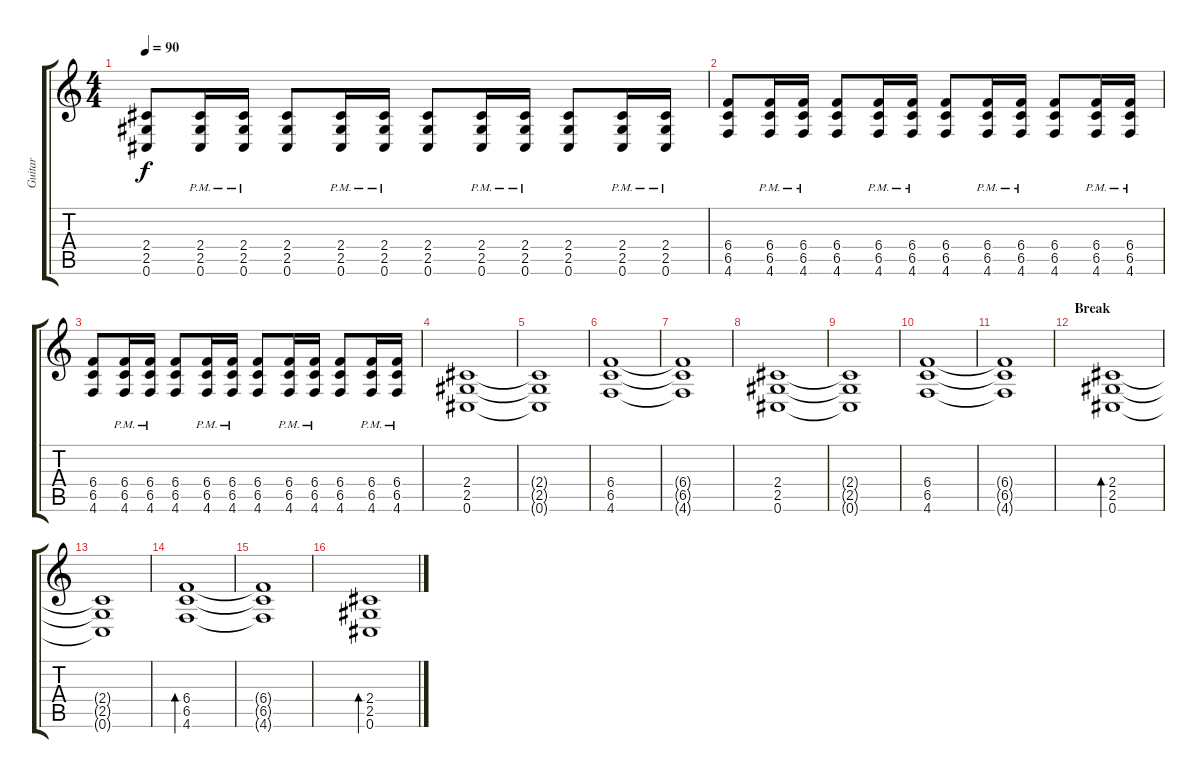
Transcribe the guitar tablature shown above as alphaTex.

\track ("Guitar" "Guitar") {instrument distortionguitar}
\staff {score tabs}
\tuning (Db4 Ab3 E3 B2 Gb2 Db2) {hide}
\ts (4 4)
\tempo 90
\clef g2
\ks c
(2.4 2.5 0.6).8{dy f} (2.4{pm} 2.5{pm} 0.6{pm}).16 (2.4{pm} 2.5{pm} 0.6{pm}).16 (2.4 2.5 0.6).8 (2.4{pm} 2.5{pm} 0.6{pm}).16 (2.4{pm} 2.5{pm} 0.6{pm}).16 (2.4 2.5 0.6).8 (2.4{pm} 2.5{pm} 0.6{pm}).16 (2.4{pm} 2.5{pm} 0.6{pm}).16 (2.4 2.5 0.6).8 (2.4{pm} 2.5{pm} 0.6{pm}).16 (2.4{pm} 2.5{pm} 0.6{pm}).16 |
(6.4 6.5 4.6).8 (6.4{pm} 6.5{pm} 4.6{pm}).16 (6.4{pm} 6.5{pm} 4.6{pm}).16 (6.4 6.5 4.6).8 (6.4{pm} 6.5{pm} 4.6{pm}).16 (6.4{pm} 6.5{pm} 4.6{pm}).16 (6.4 6.5 4.6).8 (6.4{pm} 6.5{pm} 4.6{pm}).16 (6.4{pm} 6.5{pm} 4.6{pm}).16 (6.4 6.5 4.6).8 (6.4{pm} 6.5{pm} 4.6{pm}).16 (6.4{pm} 6.5{pm} 4.6{pm}).16 |
(6.4 6.5 4.6).8 (6.4{pm} 6.5{pm} 4.6{pm}).16 (6.4{pm} 6.5{pm} 4.6{pm}).16 (6.4 6.5 4.6).8 (6.4{pm} 6.5{pm} 4.6{pm}).16 (6.4{pm} 6.5{pm} 4.6{pm}).16 (6.4 6.5 4.6).8 (6.4{pm} 6.5{pm} 4.6{pm}).16 (6.4{pm} 6.5{pm} 4.6{pm}).16 (6.4 6.5 4.6).8 (6.4{pm} 6.5{pm} 4.6{pm}).16 (6.4{pm} 6.5{pm} 4.6{pm}).16 |
(2.4 2.5 0.6).1 |
(2.4{t} 2.5{t} 0.6{t}).1 |
(6.4 6.5 4.6).1 |
(6.4{t} 6.5{t} 4.6{t}).1 |
(2.4 2.5 0.6).1 |
(2.4{t} 2.5{t} 0.6{t}).1 |
(6.4 6.5 4.6).1 |
(6.4{t} 6.5{t} 4.6{t}).1 |
\section ("" "Break")
(2.4 2.5 0.6).1{bd 480 volume 10 instrument overdrivenguitar} |
(2.4{t} 2.5{t} 0.6{t}).1 |
(6.4 6.5 4.6).1{bd 480} |
(6.4{t} 6.5{t} 4.6{t}).1 |
(2.4 2.5 0.6).1{bd 480}
